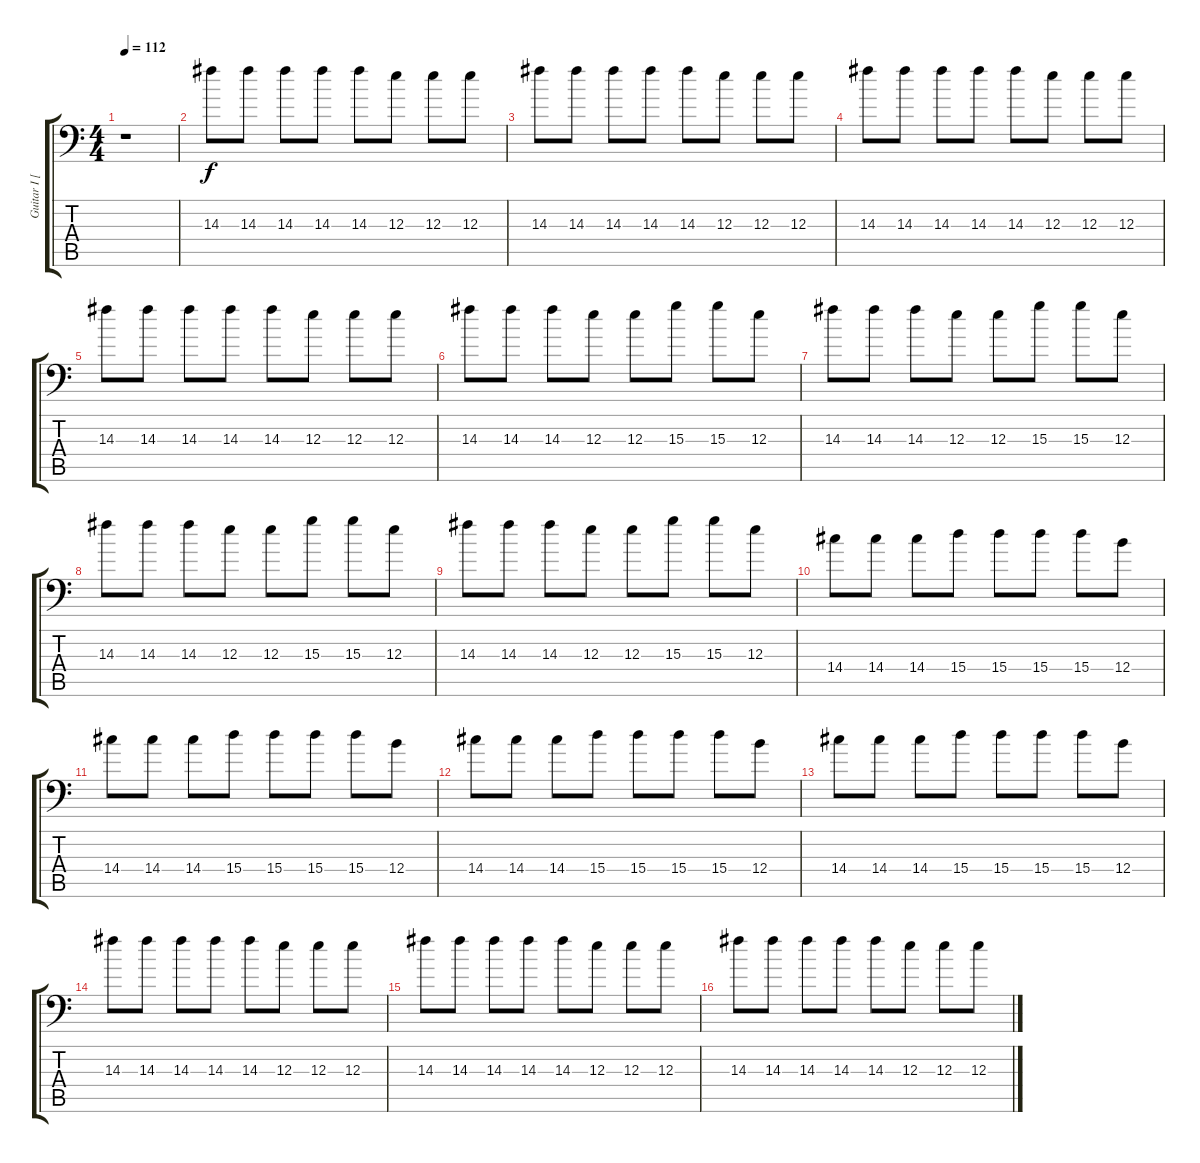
\track ("Guitar I [Aaron Turner]" "Guitar I [") {instrument distortionguitar}
\staff {score tabs}
\tuning (B3 Ab3 E3 B2 Gb2 Gb1) {hide}
\ts (4 4)
\tempo 112
\clef f4
\ks c
r.1{dy f} |
14.3.8 14.3.8 14.3.8 14.3.8 14.3.8 12.3.8 12.3.8 12.3.8 |
14.3.8 14.3.8 14.3.8 14.3.8 14.3.8 12.3.8 12.3.8 12.3.8 |
14.3.8 14.3.8 14.3.8 14.3.8 14.3.8 12.3.8 12.3.8 12.3.8 |
14.3.8 14.3.8 14.3.8 14.3.8 14.3.8 12.3.8 12.3.8 12.3.8 |
14.3.8 14.3.8 14.3.8 12.3.8 12.3.8 15.3.8 15.3.8 12.3.8 |
14.3.8 14.3.8 14.3.8 12.3.8 12.3.8 15.3.8 15.3.8 12.3.8 |
14.3.8 14.3.8 14.3.8 12.3.8 12.3.8 15.3.8 15.3.8 12.3.8 |
14.3.8 14.3.8 14.3.8 12.3.8 12.3.8 15.3.8 15.3.8 12.3.8 |
14.4.8 14.4.8 14.4.8 15.4.8 15.4.8 15.4.8 15.4.8 12.4.8 |
14.4.8 14.4.8 14.4.8 15.4.8 15.4.8 15.4.8 15.4.8 12.4.8 |
14.4.8 14.4.8 14.4.8 15.4.8 15.4.8 15.4.8 15.4.8 12.4.8 |
14.4.8 14.4.8 14.4.8 15.4.8 15.4.8 15.4.8 15.4.8 12.4.8 |
14.3.8 14.3.8 14.3.8 14.3.8 14.3.8 12.3.8 12.3.8 12.3.8 |
14.3.8 14.3.8 14.3.8 14.3.8 14.3.8 12.3.8 12.3.8 12.3.8 |
14.3.8 14.3.8 14.3.8 14.3.8 14.3.8 12.3.8 12.3.8 12.3.8
